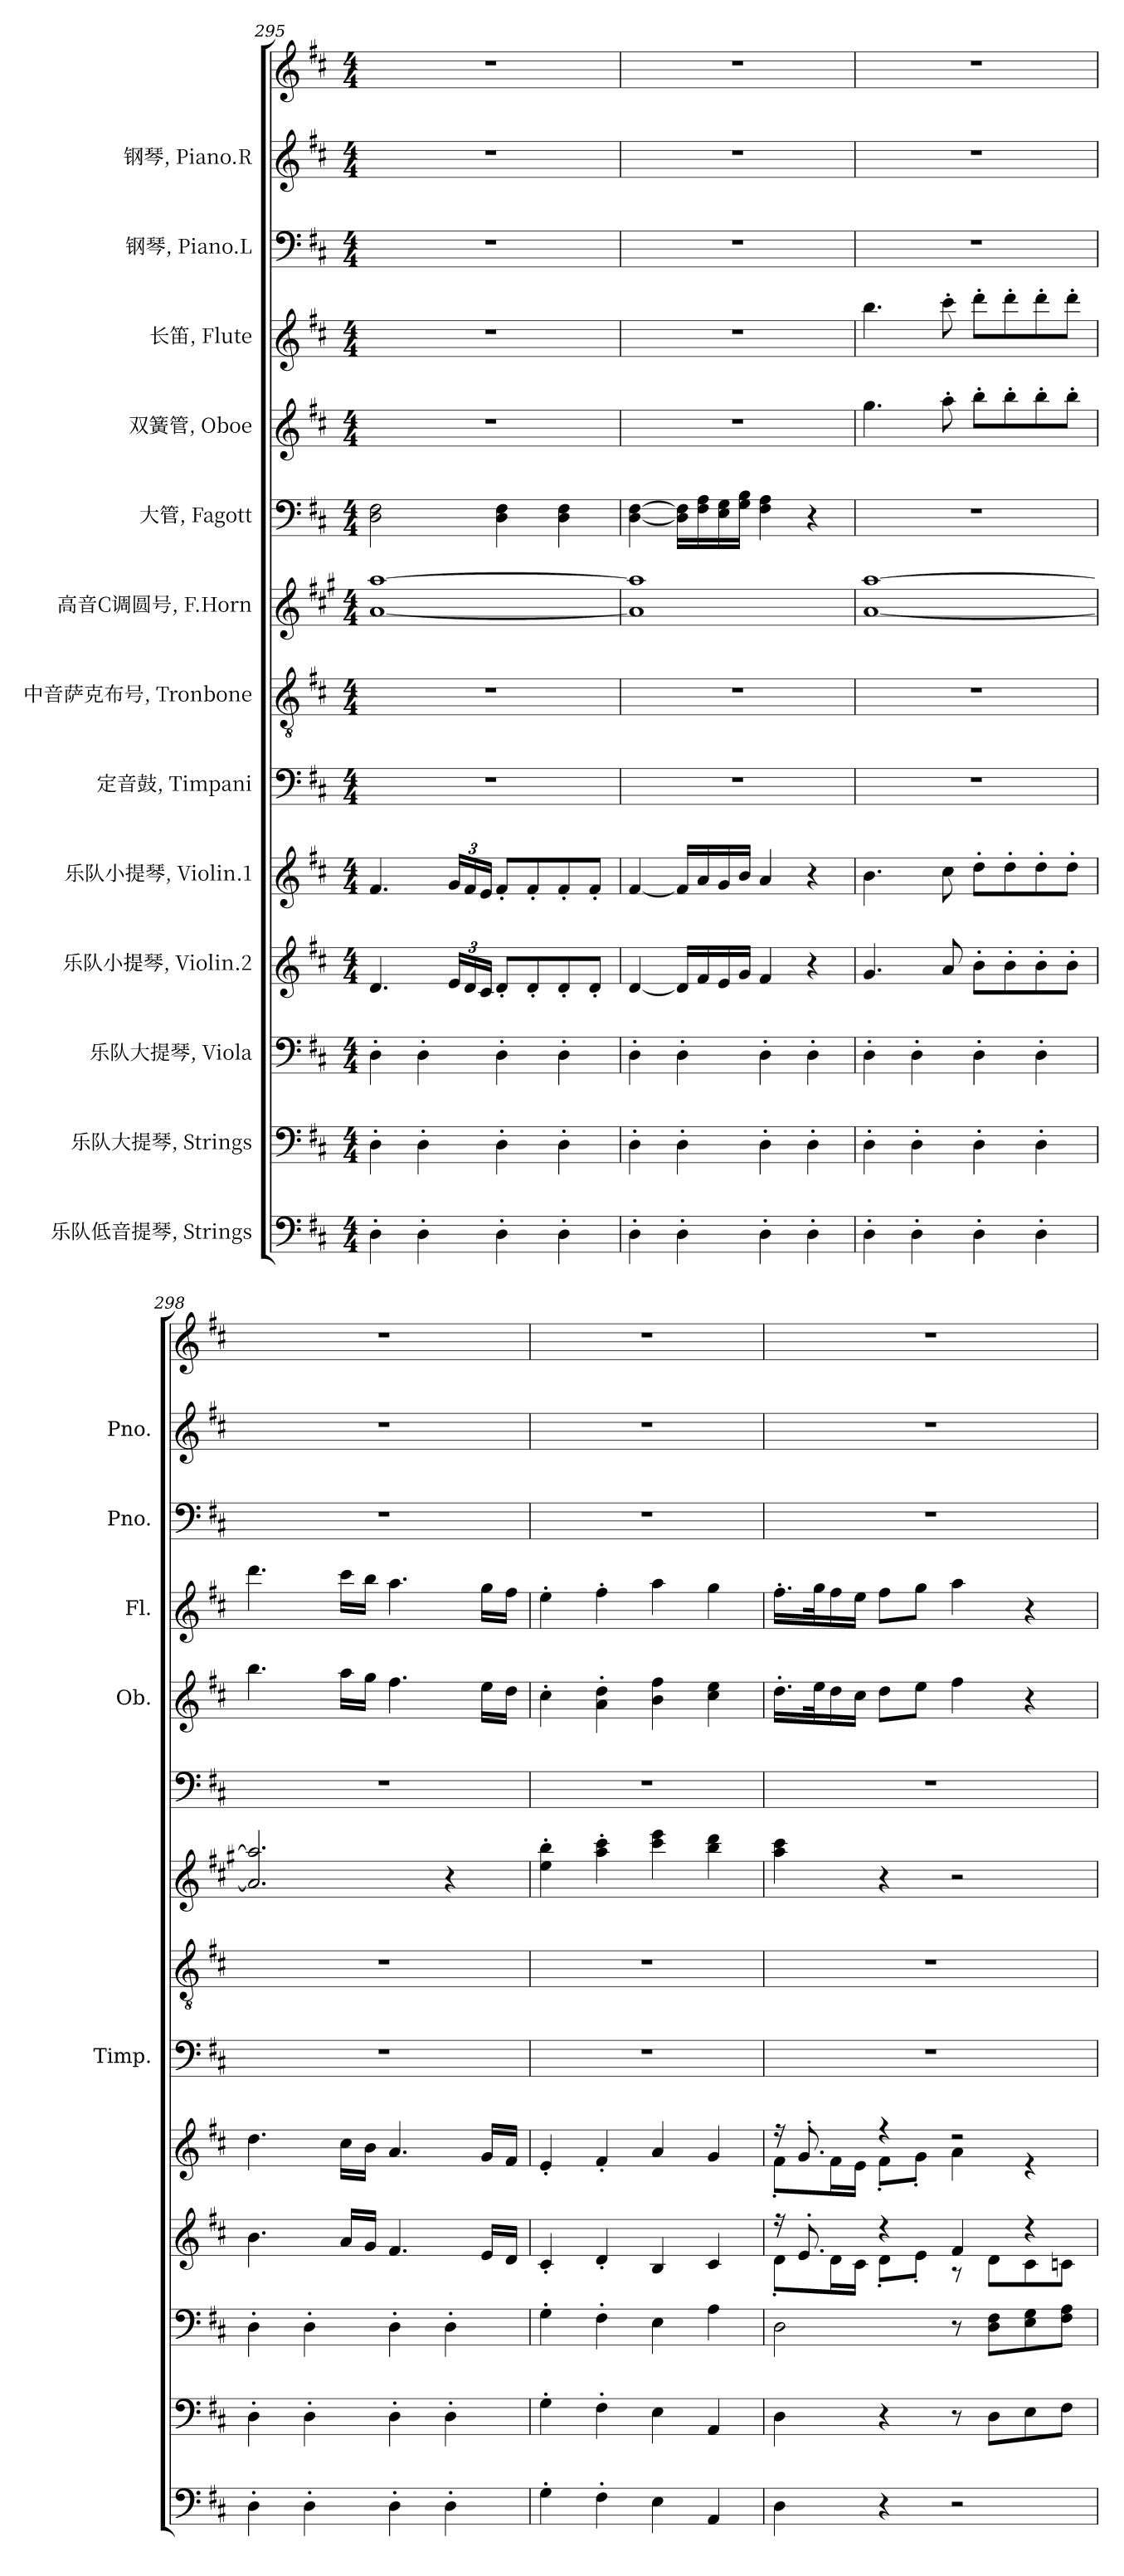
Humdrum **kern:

**kern	**kern	**kern	**kern	**kern	**kern	**kern	**kern	**kern	**kern	**kern	**kern	**kern	**kern
*part13	*part12	*part11	*part10	*part9	*part8	*part7	*part6	*part5	*part4	*part3	*part2	*part1	*part1
*staff14	*staff13	*staff12	*staff11	*staff10	*staff9	*staff8	*staff7	*staff6	*staff5	*staff4	*staff3	*staff2	*staff1
*I"乐队低音提琴, Strings	*I"乐队大提琴, Strings	*I"乐队大提琴, Viola	*I"乐队小提琴, Violin.2	*I"乐队小提琴, Violin.1	*I"定音鼓, Timpani	*I"中音萨克布号, Tronbone	*I"高音C调圆号, F.Horn	*I"大管, Fagott	*I"双簧管, Oboe	*I"长笛, Flute	*I"钢琴, Piano.L	*I"钢琴, Piano.R	*
*	*	*	*	*	*I'Timp.	*	*	*	*I'Ob.	*I'Fl.	*I'Pno.	*I'Pno.	*
*clefF4	*clefF4	*clefF4	*clefG2	*clefG2	*clefF4	*clefGv2	*clefG2	*clefF4	*clefG2	*clefG2	*clefF4	*clefG2	*clefG2
*ITrd7c12	*	*	*	*	*	*	*ITrd4c7	*	*	*	*	*	*
*k[f#c#]	*k[f#c#]	*k[f#c#]	*k[f#c#]	*k[f#c#]	*k[f#c#]	*k[f#c#]	*k[f#c#]	*k[f#c#]	*k[f#c#]	*k[f#c#]	*k[f#c#]	*k[f#c#]	*k[f#c#]
*M4/4	*M4/4	*M4/4	*M4/4	*M4/4	*M4/4	*M4/4	*M4/4	*M4/4	*M4/4	*M4/4	*M4/4	*M4/4	*M4/4
=295	=295	=295	=295	=295	=295	=295	=295	=295	=295	=295	=295	=295	=295
4DD'\	4D'\	4D'\	4.d/	4.f#/	1r	1r	[1d [1dd	2D\ 2F#\	1r	1r	1r	1r	1r
4DD'\	4D'\	4D'\	.	.	.	.	.	.	.	.	.	.	.
*	*	*	*Xbrackettup	*Xbrackettup	*	*	*	*	*	*	*	*	*
.	.	.	24e/LL	24g/LL	.	.	.	.	.	.	.	.	.
.	.	.	24d/	24f#/	.	.	.	.	.	.	.	.	.
.	.	.	24c#/JJ	24e/JJ	.	.	.	.	.	.	.	.	.
4DD'\	4D'\	4D'\	8d'/L	8f#'/L	.	.	.	4D\ 4F#\	.	.	.	.	.
.	.	.	8d'/	8f#'/	.	.	.	.	.	.	.	.	.
4DD'\	4D'\	4D'\	8d'/	8f#'/	.	.	.	4D\ 4F#\	.	.	.	.	.
.	.	.	8d'/J	8f#'/J	.	.	.	.	.	.	.	.	.
=296	=296	=296	=296	=296	=296	=296	=296	=296	=296	=296	=296	=296	=296
4DD'\	4D'\	4D'\	[4d/	[4f#/	1r	1r	1d] 1dd]	[4D\ [4F#\	1r	1r	1r	1r	1r
4DD'\	4D'\	4D'\	16d/LL]	16f#/LL]	.	.	.	16D\] 16F#\]LL	.	.	.	.	.
.	.	.	16f#/	16a/	.	.	.	16F#\ 16A\	.	.	.	.	.
.	.	.	16e/	16g/	.	.	.	16E\ 16G\	.	.	.	.	.
.	.	.	16g/JJ	16b/JJ	.	.	.	16G\ 16B\JJ	.	.	.	.	.
4DD'\	4D'\	4D'\	4f#/	4a/	.	.	.	4F#\ 4A\	.	.	.	.	.
4DD'\	4D'\	4D'\	4r	4r	.	.	.	4r	.	.	.	.	.
!!LO:PB:g=z
=297	=297	=297	=297	=297	=297	=297	=297	=297	=297	=297	=297	=297	=297
4DD'\	4D'\	4D'\	4.g/	4.b\	1r	1r	[1d [1dd	1r	4.gg\	4.bb\	1r	1r	1r
4DD'\	4D'\	4D'\	.	.	.	.	.	.	.	.	.	.	.
.	.	.	8a/	8cc#\	.	.	.	.	8aa'\	8ccc#'\	.	.	.
4DD'\	4D'\	4D'\	8b'\L	8dd'\L	.	.	.	.	8bb'\L	8ddd'\L	.	.	.
.	.	.	8b'\	8dd'\	.	.	.	.	8bb'\	8ddd'\	.	.	.
4DD'\	4D'\	4D'\	8b'\	8dd'\	.	.	.	.	8bb'\	8ddd'\	.	.	.
.	.	.	8b'\J	8dd'\J	.	.	.	.	8bb'\J	8ddd'\J	.	.	.
=298	=298	=298	=298	=298	=298	=298	=298	=298	=298	=298	=298	=298	=298
4DD'\	4D'\	4D'\	4.b\	4.dd\	1r	1r	2.d/] 2.dd/]	1r	4.bb\	4.ddd\	1r	1r	1r
4DD'\	4D'\	4D'\	.	.	.	.	.	.	.	.	.	.	.
.	.	.	16a/LL	16cc#\LL	.	.	.	.	16aa\LL	16ccc#\LL	.	.	.
.	.	.	16g/JJ	16b\JJ	.	.	.	.	16gg\JJ	16bb\JJ	.	.	.
4DD'\	4D'\	4D'\	4.f#/	4.a/	.	.	.	.	4.ff#\	4.aa\	.	.	.
4DD'\	4D'\	4D'\	.	.	.	.	4r	.	.	.	.	.	.
.	.	.	16e/LL	16g/LL	.	.	.	.	16ee\LL	16gg\LL	.	.	.
.	.	.	16d/JJ	16f#/JJ	.	.	.	.	16dd\JJ	16ff#\JJ	.	.	.
=299	=299	=299	=299	=299	=299	=299	=299	=299	=299	=299	=299	=299	=299
4GG'\	4G'\	4G'\	4c#'/	4e'/	1r	1r	4a\' 4ee\'	1r	4cc#'\	4ee'\	1r	1r	1r
4FF#'\	4F#'\	4F#'\	4d'/	4f#'/	.	.	4dd\' 4ff#\'	.	4a\' 4dd\'	4ff#'\	.	.	.
4EE\	4E\	4E\	4B/	4a/	.	.	4ff#\ 4aa\	.	4b\ 4ff#\	4aa\	.	.	.
4AAA/	4AA/	4A\	4c#/	4g/	.	.	4ee\ 4gg\	.	4cc#\ 4ee\	4gg\	.	.	.
=300	=300	=300	=300	=300	=300	=300	=300	=300	=300	=300	=300	=300	=300
*	*	*	*^	*^	*	*	*	*	*	*	*	*	*
4DD\	4D\	2D\	16r	8d'\L	16r	8f#'\L	1r	1r	4dd\ 4ff#\	1r	16.dd'\LL	16.ff#'\LL	1r	1r	1r
.	.	.	8.e'/	.	8.g'/	.	.	.	.	.	.	.	.	.	.
.	.	.	.	.	.	.	.	.	.	.	32ee\K	32gg\K	.	.	.
.	.	.	.	16d\L	.	16f#\L	.	.	.	.	16dd\	16ff#\	.	.	.
.	.	.	.	16c#\JJ	.	16e\JJ	.	.	.	.	16cc#\JJ	16ee\JJ	.	.	.
4r	4r	.	4r	8d'\L	4r	8f#'\L	.	.	4r	.	8dd\L	8ff#\L	.	.	.
.	.	.	.	8e'\J	.	8g'\J	.	.	.	.	8ee\J	8gg\J	.	.	.
2r	8r	8r	4f#/	8r	2r	4a\	.	.	2r	.	4ff#\	4aa\	.	.	.
.	8D\L	8D\ 8F#\L	.	8d\L	.	.	.	.	.	.	.	.	.	.	.
.	8E\	8E\ 8G\	4r	8c#\	.	4r	.	.	.	.	4r	4r	.	.	.
.	8F#\J	8F#\ 8A\J	.	8cn\J	.	.	.	.	.	.	.	.	.	.	.
*	*	*	*v	*v	*	*	*	*	*	*	*	*	*	*	*
*	*	*	*	*v	*v	*	*	*	*	*	*	*	*	*
=	=	=	=	=	=	=	=	=	=	=	=	=	=
*-	*-	*-	*-	*-	*-	*-	*-	*-	*-	*-	*-	*-	*-
